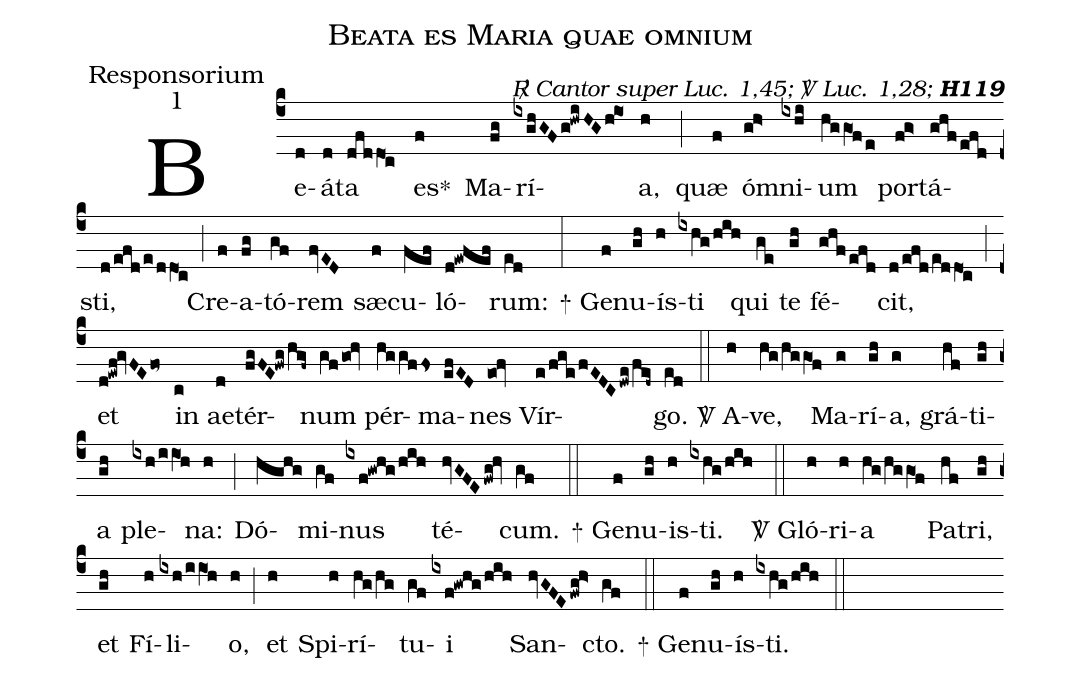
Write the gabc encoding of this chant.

name:Beata es Maria quae omnium;
office-part:Responsorium;
mode:1;
commentary:{\itshape\mdseries \Rbar\ Cantor super Luc. 1,45; \Vbar\ Luc. 1,28;\/} {\bfseries H119};;
%%
(c4) Be(d)á(d)ta(dfd/dO1c) es<sp>*</sp>(f)
Ma(fg)rí(ixghGF/g!hwi/HG/h!io1)a,(h) (;)
quæ(f) ó(g!h>)mni(ixhi)um(hggO1fe) por(f!g>)tá(ghf/efd)sti,(d/efd/e/ddO1c) (;)
Cre(f)a(fg)tó(gf)rem(fvED) sæ(f)cu(fef)ló(d!ewfef)rum:(ed) (:)
<sp>+</sp> Ge(f)nu(gh)ís(h)ti(ixhg/hih) qui(ge) te(gh) fé(ghf/efd)cit,(d/efd/eddO1c) (;)
et(d!ewf!gvFEfo~) in(c) ae(d)tér(fgFE!fwg/hgf~)num(gf/go0!hv)
pér(hggffs)ma(efED)nes(eo0!fv) Vír(e/fge/fEDC/dwe/fed~)go.(ed) (::)
<sp>V/</sp> A(h)ve,(hg/hggO1f) Ma(g)rí(gh)a,(g) grá(hf)ti(gh)a(gh) ple(ixh/iiO1h)na:(h) (;)
Dó(hghg)mi(gf)nus(ixf!gwhg/hih) té(hvGFEfwg!hv)cum.(gf) (::)
<sp>+</sp> Ge(f)nu(gh)is(h)ti.(ixhg/hih) (::)
<sp>V/</sp> Gló(h)ri(h)a(hg/hggO1f) Pa(hf)tri,(gh) et(gh) Fí(h)li(ixh/iiO1!h)o,(h) (;)
et(h) Spi(h)rí(hg/hg)tu(gf)i(ixf!gwhg/hih) San(hvGFEfwg!h>)cto.(gf) (::)
<sp>+</sp> Ge(f)nu(gh)ís(h)ti.(ixhg/hih) (::)
